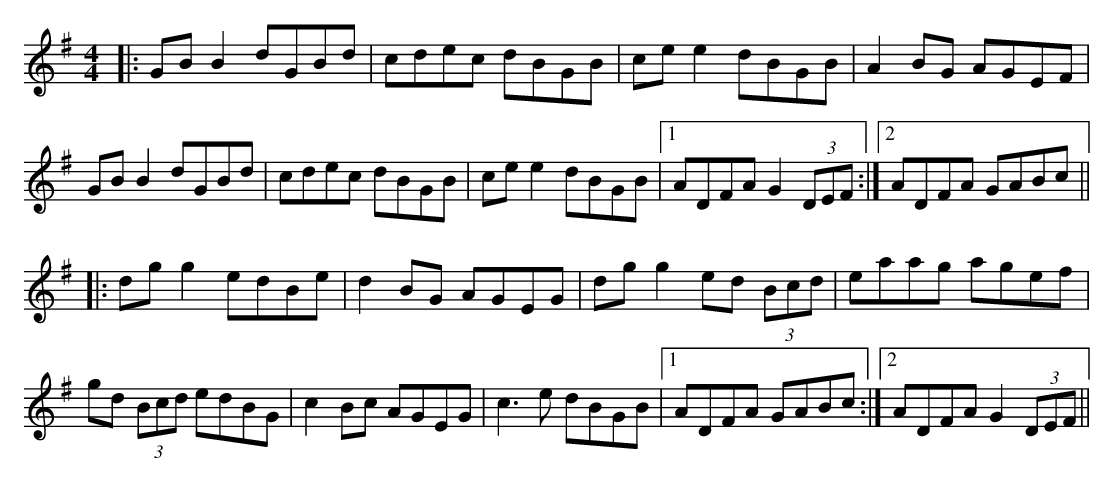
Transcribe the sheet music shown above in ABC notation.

X:1
M:4/4
K:G
|:GB B2 dGBd|cdec dBGB|ce e2 dBGB|A2BG AGEF|
GB B2 dGBd|cdec dBGB|ce e2 dBGB|1 ADFA G2 (3DEF:|2 ADFA GABc||
|:dg g2 edBe|d2BG AGEG|dg g2 ed (3Bcd|eaag agef|
gd (3Bcd edBG|c2Bc AGEG|c3e dBGB|1 ADFA GABc:|2 ADFA G2 (3DEF||
